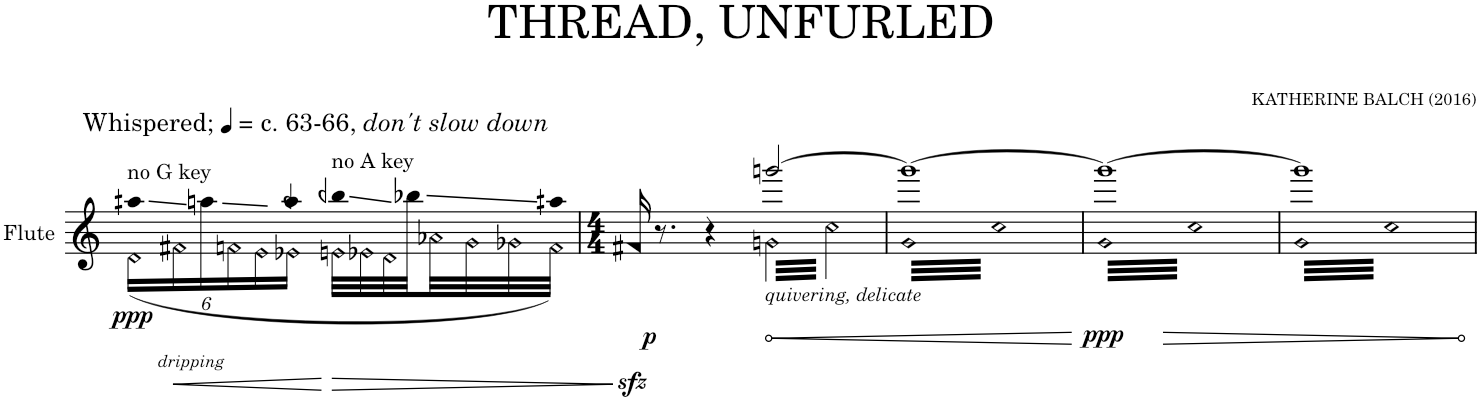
**kern	**dynam
*part1	*part1
*staff1	*staff1
*I"Flute	*
*I'Fl.	*
*clefG2	*
*k[]	*
*M2/4	*
*Xbrackettup	*
=1	=1
!LO:TX:a:t=Whispered;	!
!LO:TX:a:t=c. 63-66,	!
!LO:TX:a:i:t=don't slow down	!
!LO:TX:a:t=no G key	!
!LO:TX:b:i:t=dripping	!
!LO:N:head=open	!LO:DY:b
*^	*
(<24d\LL	16aan	ppp
!LO:N:head=open	!	!LO:HP:b
24f#X\	.	<
.	8ryy	.
24aan\	.	.
!LO:N:head=open	!	!
24fn\	.	.
!LO:N:head=open	!	!
24e\	.	.
.	16aan	.
!LO:N:head=open	!	!
24e-X\JJ	.	.
!LO:TX:a:t=no A key	!	!
!LO:N:head=open	!	!LO:HP:n=1:b
32en\LLL	32bbn	[ >
!LO:N:head=open	!	!
32e-X\	8.ryy	.
!LO:N:head=open	!	!
32d\	.	.
32bb-X\	.	.
!LO:N:head=open	!	!
32a-X\	.	.
!LO:N:head=open	!	!
32g\	.	.
!LO:N:head=open	!	!
32g-X\	.	.
!LO:N:head=open	!	!
32f\JJJ)	32aan	.
*v	*v	*
.	]
=2	=2
*M4/4	*
*^	*
!	!	!LO:DY:b
16f#X/	2ryy	sfz
!	!	!LO:DY:b
8.r	.	p
4r	.	.
!LO:TX:b:i:t=quivering, delicate	!	!
!	!LO:N:head=diamond	!LO:HP:b
*tremolo	*	*
[2gggn/	64gn\LLLL	<
.	64cc\	.
.	64gn\	.
.	64cc\	.
.	64gn\	.
.	64cc\	.
.	64gn\	.
.	64cc\	.
.	64gn\	.
.	64cc\	.
.	64gn\	.
.	64cc\	.
.	64gn\	.
.	64cc\	.
.	64gn\	.
.	64cc\	.
!	!LO:N:head=diamond	!
.	64gn\	.
.	64cc\	.
.	64gn\	.
.	64cc\	.
.	64gn\	.
.	64cc\	.
.	64gn\	.
.	64cc\	.
.	64gn\	.
.	64cc\	.
.	64gn\	.
.	64cc\	.
.	64gn\	.
.	64cc\	.
.	64gn\	.
.	64cc\JJJJ	.
=3	=3	=3
!	!LO:N:head=diamond	!
1ggg_	64gLLLL	.
.	64cc	.
.	64g	.
.	64cc	.
.	64g	.
.	64cc	.
.	64g	.
.	64cc	.
.	64g	.
.	64cc	.
.	64g	.
.	64cc	.
.	64g	.
.	64cc	.
.	64g	.
.	64cc	.
.	64g	.
.	64cc	.
.	64g	.
.	64cc	.
.	64g	.
.	64cc	.
.	64g	.
.	64cc	.
.	64g	.
.	64cc	.
.	64g	.
.	64cc	.
.	64g	.
.	64cc	.
.	64g	.
.	64cc	.
!	!LO:N:head=diamond	!
.	64g	.
.	64cc	.
.	64g	.
.	64cc	.
.	64g	.
.	64cc	.
.	64g	.
.	64cc	.
.	64g	.
.	64cc	.
.	64g	.
.	64cc	.
.	64g	.
.	64cc	.
.	64g	.
.	64cc	.
.	64g	.
.	64cc	.
.	64g	.
.	64cc	.
.	64g	.
.	64cc	.
.	64g	.
.	64cc	.
.	64g	.
.	64cc	.
.	64g	.
.	64cc	.
.	64g	.
.	64cc	.
.	64g	.
.	64ccJJJJ	.
*v	*v	*
.	[
=4	=4
*^	*
!	!LO:N:head=diamond	!LO:DY:b
1ggg_	64gLLLL	ppp
.	64cc	.
.	64g	.
.	64cc	.
.	64g	.
.	64cc	.
.	64g	.
.	64cc	.
.	64g	.
.	64cc	.
.	64g	.
.	64cc	.
.	64g	.
.	64cc	.
.	64g	.
.	64cc	.
.	64g	.
.	64cc	.
.	64g	.
.	64cc	.
.	64g	.
.	64cc	.
.	64g	.
.	64cc	.
.	64g	.
.	64cc	.
.	64g	.
.	64cc	.
.	64g	.
.	64cc	.
.	64g	.
.	64cc	.
!	!LO:N:head=diamond	!LO:HP:b
.	64g	>
.	64cc	.
.	64g	.
.	64cc	.
.	64g	.
.	64cc	.
.	64g	.
.	64cc	.
.	64g	.
.	64cc	.
.	64g	.
.	64cc	.
.	64g	.
.	64cc	.
.	64g	.
.	64cc	.
.	64g	.
.	64cc	.
.	64g	.
.	64cc	.
.	64g	.
.	64cc	.
.	64g	.
.	64cc	.
.	64g	.
.	64cc	.
.	64g	.
.	64cc	.
.	64g	.
.	64cc	.
.	64g	.
.	64ccJJJJ	.
=5	=5	=5
!	!LO:N:head=diamond	!
1ggg]	64gLLLL	.
.	64cc	.
.	64g	.
.	64cc	.
.	64g	.
.	64cc	.
.	64g	.
.	64cc	.
.	64g	.
.	64cc	.
.	64g	.
.	64cc	.
.	64g	.
.	64cc	.
.	64g	.
.	64cc	.
.	64g	.
.	64cc	.
.	64g	.
.	64cc	.
.	64g	.
.	64cc	.
.	64g	.
.	64cc	.
.	64g	.
.	64cc	.
.	64g	.
.	64cc	.
.	64g	.
.	64cc	.
.	64g	.
.	64cc	.
!	!LO:N:head=diamond	!
.	64g	.
.	64cc	.
.	64g	.
.	64cc	.
.	64g	.
.	64cc	.
.	64g	.
.	64cc	.
.	64g	.
.	64cc	.
.	64g	.
.	64cc	.
.	64g	.
.	64cc	.
.	64g	.
.	64cc	.
.	64g	.
.	64cc	.
.	64g	.
.	64cc	.
.	64g	.
.	64cc	.
.	64g	.
.	64cc	.
.	64g	.
.	64cc	.
.	64g	.
.	64cc	.
.	64g	.
.	64cc	.
.	64g	.
.	64ccJJJJ	.
*Xtremolo	*	*
*v	*v	*
.	]
.	.
.	.
.	.
.	.
.	.
.	.
.	.
.	.
.	.
.	.
.	.
.	.
.	.
.	.
.	.
.	.
.	.
.	.
.	.
.	.
.	.
.	.
.	.
.	.
.	.
.	.
.	.
.	.
.	.
.	.
.	.
=	=
*-	*-
